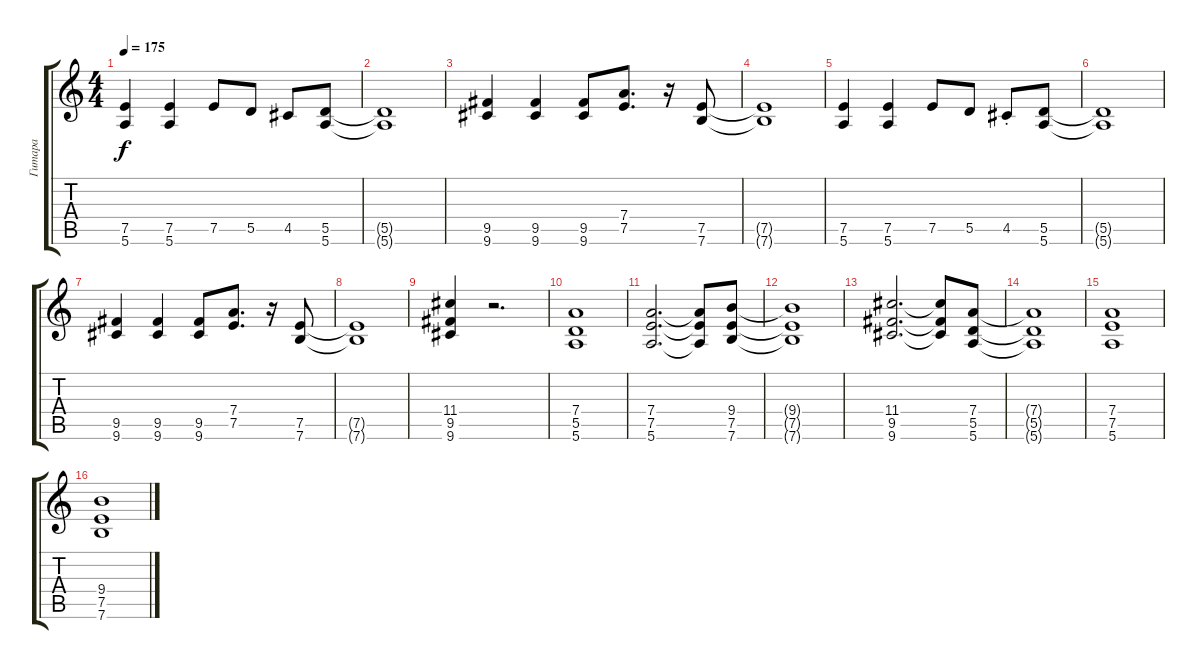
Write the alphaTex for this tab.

\track ("Гитара" "Гитара") {instrument distortionguitar}
\staff {score tabs}
\tuning (E4 B3 G3 D3 A2 E2) {hide}
\ts (4 4)
\tempo 175
\clef g2
\ks c
(7.5 5.6).4{dy f} (7.5 5.6).4 7.5.8 5.5.8 4.5.8 (5.5 5.6).8 |
(5.5{t} 5.6{t}).1 |
(9.5 9.6).4 (9.5 9.6).4 (9.5 9.6).8 (7.4 7.5).8{d} r.16 (7.5 7.6).8 |
(7.5{t} 7.6{t}).1 |
(7.5 5.6).4 (7.5 5.6).4 7.5.8 5.5.8 4.5{st}.8 (5.5 5.6).8 |
(5.5{t} 5.6{t}).1 |
(9.5 9.6).4 (9.5 9.6).4 (9.5 9.6).8 (7.4 7.5).8{d} r.16 (7.5 7.6).8 |
(7.5{t} 7.6{t}).1 |
(11.4 9.5 9.6).4 r.2{d} |
(7.4 5.5 5.6).1 |
(7.4 7.5 5.6).2{d} (7.4{t} 7.5{t} 5.6{t}).8 (9.4 7.5 7.6).8 |
(9.4{t} 7.5{t} 7.6{t}).1 |
(11.4 9.5 9.6).2{d} (11.4{t} 9.5{t} 9.6{t}).8 (7.4 5.5 5.6).8 |
(7.4{t} 5.5{t} 5.6{t}).1 |
(7.4 7.5 5.6).1 |
(9.4 7.5 7.6).1
